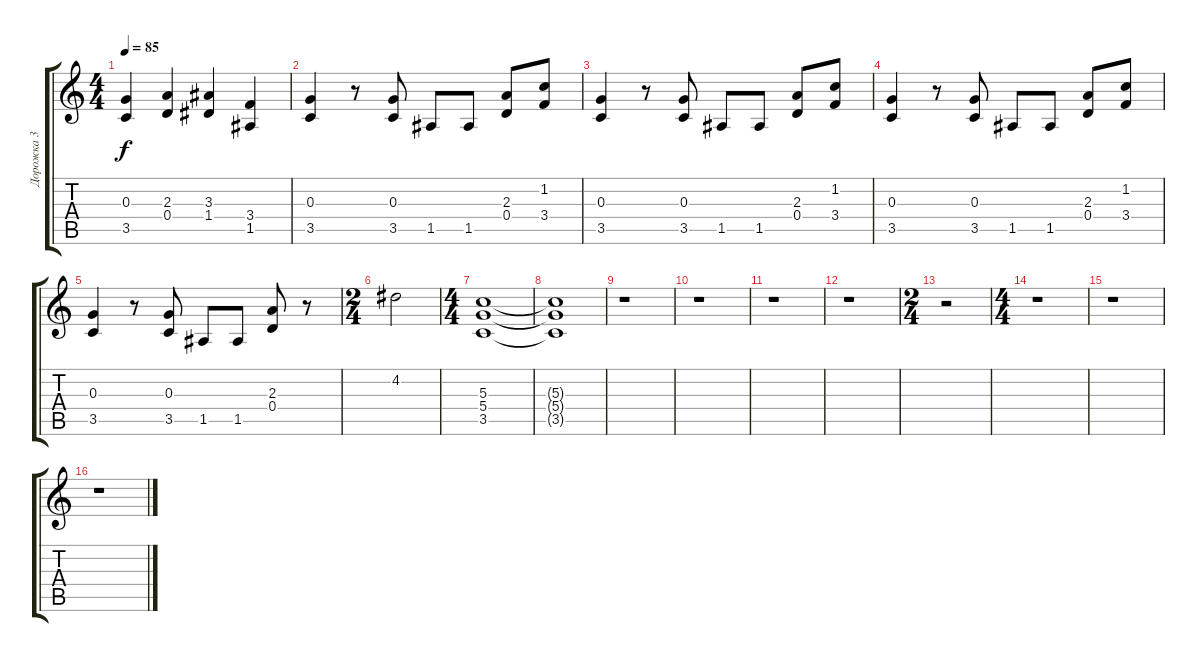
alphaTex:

\track ("Дорожка 3" "Дорожка 3") {instrument distortionguitar}
\staff {score tabs}
\tuning (E4 B3 G3 D3 A2 E2) {hide}
\ts (4 4)
\tempo 85
\clef g2
\ks c
(0.3 3.5).4{dy f} (2.3 0.4).4 (3.3 1.4).4 (3.4 1.5).4 |
(0.3 3.5).4 r.8 (0.3 3.5).8 1.5.8 1.5.8 (2.3 0.4).8 (1.2 3.4).8 |
(0.3 3.5).4 r.8 (0.3 3.5).8 1.5.8 1.5.8 (2.3 0.4).8 (1.2 3.4).8 |
(0.3 3.5).4 r.8 (0.3 3.5).8 1.5.8 1.5.8 (2.3 0.4).8 (1.2 3.4).8 |
(0.3 3.5).4 r.8 (0.3 3.5).8 1.5.8 1.5.8 (2.3 0.4).8 r.8 |
\ts (2 4)
4.2.2{volume 7} |
\ts (4 4)
(5.3 5.4 3.5).1{volume 14} |
(5.3{t} 5.4{t} 3.5{t}).1 |
r.1 |
r.1 |
r.1 |
r.1 |
\ts (2 4)
r.2 |
\ts (4 4)
r.1 |
r.1 |
r.1
